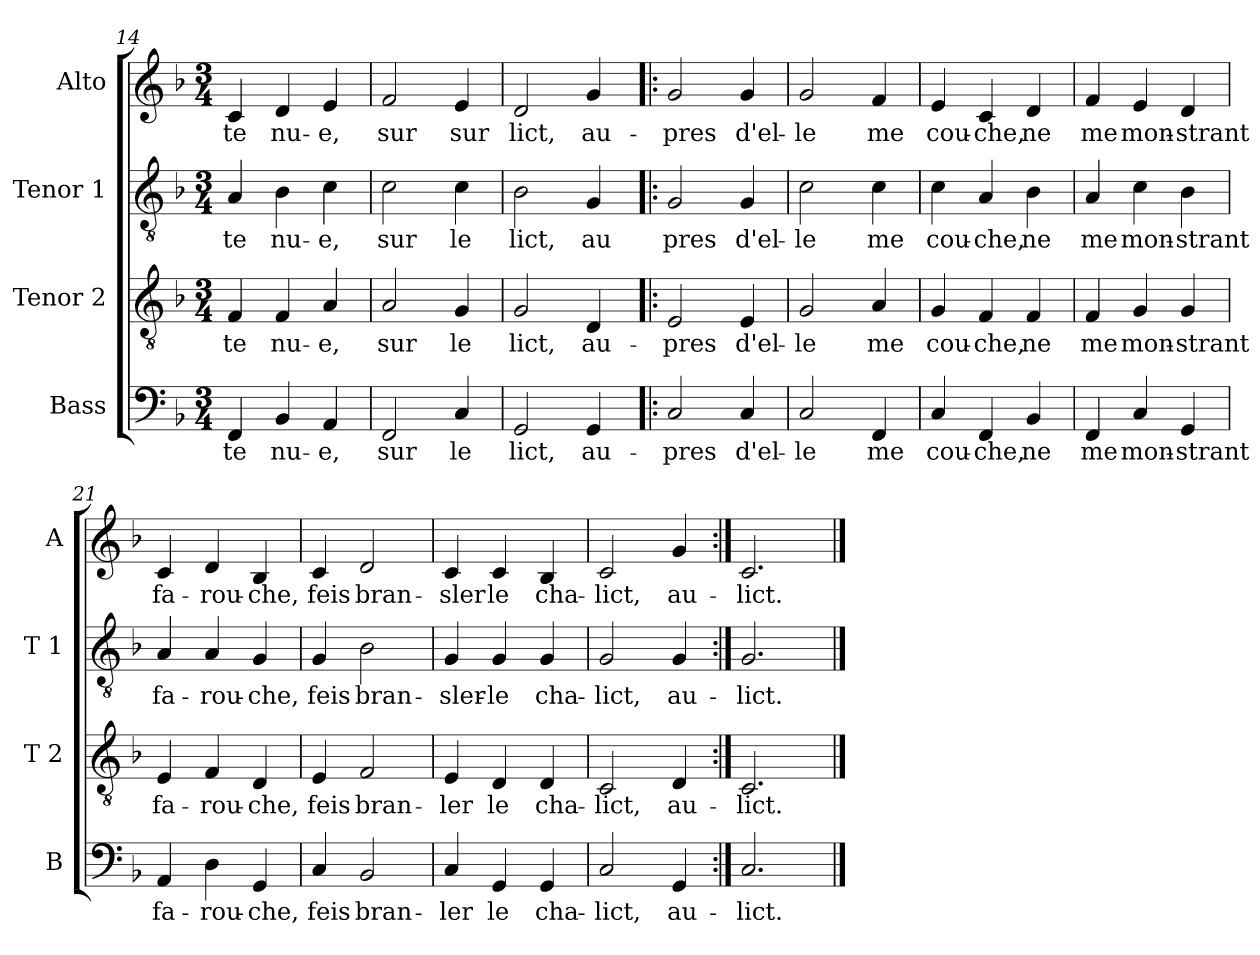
**kern	**text	**kern	**text	**kern	**text	**kern	**text
*part4	*part4	*part3	*part3	*part2	*part2	*part1	*part1
*staff4	*staff4	*staff3	*staff3	*staff2	*staff2	*staff1	*staff1
*I"Bass	*	*I"Tenor 2	*	*I"Tenor 1	*	*I"Alto	*
*I'B	*	*I'T 2	*	*I'T 1	*	*I'A	*
*clefF4	*	*clefGv2	*	*clefGv2	*	*clefG2	*
*k[b-]	*	*k[b-]	*	*k[b-]	*	*k[b-]	*
*F:	*	*F:	*	*F:	*	*F:	*
*M3/4	*	*M3/4	*	*M3/4	*	*M3/4	*
=14	=14	=14	=14	=14	=14	=14	=14
!	!LO:LY:b	!	!LO:LY:b	!	!LO:LY:b	!	!LO:LY:b
4FF/	-te	4F/	-te	4A/	-te	4c/	-te
!	!LO:LY:b	!	!LO:LY:b	!	!LO:LY:b	!	!LO:LY:b
4BB-/	nu-	4F/	nu-	4B-\	nu-	4d/	nu-
!	!LO:LY:b	!	!LO:LY:b	!	!LO:LY:b	!	!LO:LY:b
4AA/	-e,	4A/	-e,	4c\	-e,	4e/	-e,
=15	=15	=15	=15	=15	=15	=15	=15
!	!LO:LY:b	!	!LO:LY:b	!	!LO:LY:b	!	!LO:LY:b
2FF/	sur	2A/	sur	2c\	sur	2f/	sur
!	!LO:LY:b	!	!LO:LY:b	!	!LO:LY:b	!	!LO:LY:b
4C/	le	4G/	le	4c\	le	4e/	sur
=16	=16	=16	=16	=16	=16	=16	=16
!	!LO:LY:b	!	!LO:LY:b	!	!LO:LY:b	!	!LO:LY:b
2GG/	lict,	2G/	lict,	2B-\	lict,	2d/	lict,
!	!LO:LY:b	!	!LO:LY:b	!	!LO:LY:b	!	!LO:LY:b
4GG/	au-	4D/	au-	4G/	au	4g/	au-
!!LO:LB:g=z
=17!|:	=17!|:	=17!|:	=17!|:	=17!|:	=17!|:	=17!|:	=17!|:
!	!LO:LY:b	!	!LO:LY:b	!	!LO:LY:b	!	!LO:LY:b
2C/	-pres	2E/	-pres	2G/	pres	2g/	-pres
!	!LO:LY:b	!	!LO:LY:b	!	!LO:LY:b	!	!LO:LY:b
4C/	d'el-	4E/	d'el-	4G/	d'el-	4g/	d'el-
=18	=18	=18	=18	=18	=18	=18	=18
!	!LO:LY:b	!	!LO:LY:b	!	!LO:LY:b	!	!LO:LY:b
2C/	-le	2G/	-le	2c\	-le	2g/	-le
!	!LO:LY:b	!	!LO:LY:b	!	!LO:LY:b	!	!LO:LY:b
4FF/	me	4A/	me	4c\	me	4f/	me
=19	=19	=19	=19	=19	=19	=19	=19
!	!LO:LY:b	!	!LO:LY:b	!	!LO:LY:b	!	!LO:LY:b
4C/	cou-	4G/	cou-	4c\	cou-	4e/	cou-
!	!LO:LY:b	!	!LO:LY:b	!	!LO:LY:b	!	!LO:LY:b
4FF/	-che,	4F/	-che,	4A/	-che,	4c/	-che,
!	!LO:LY:b	!	!LO:LY:b	!	!LO:LY:b	!	!LO:LY:b
4BB-/	ne	4F/	ne	4B-\	ne	4d/	ne
=20	=20	=20	=20	=20	=20	=20	=20
!	!LO:LY:b	!	!LO:LY:b	!	!LO:LY:b	!	!LO:LY:b
4FF/	me	4F/	me	4A/	me	4f/	me
!	!LO:LY:b	!	!LO:LY:b	!	!LO:LY:b	!	!LO:LY:b
4C/	mon-	4G/	mon-	4c\	mon-	4e/	mon-
!	!LO:LY:b	!	!LO:LY:b	!	!LO:LY:b	!	!LO:LY:b
4GG/	-strant	4G/	-strant	4B-\	-strant	4d/	-strant
=21	=21	=21	=21	=21	=21	=21	=21
!	!LO:LY:b	!	!LO:LY:b	!	!LO:LY:b	!	!LO:LY:b
4AA/	fa-	4E/	fa-	4A/	fa-	4c/	fa-
!	!LO:LY:b	!	!LO:LY:b	!	!LO:LY:b	!	!LO:LY:b
4D\	-rou-	4F/	-rou-	4A/	-rou-	4d/	-rou-
!	!LO:LY:b	!	!LO:LY:b	!	!LO:LY:b	!	!LO:LY:b
4GG/	-che,	4D/	-che,	4G/	-che,	4B-/	-che,
!!LO:LB:g=z
=22	=22	=22	=22	=22	=22	=22	=22
!	!LO:LY:b	!	!LO:LY:b	!	!LO:LY:b	!	!LO:LY:b
4C/	feis	4E/	feis	4G/	feis	4c/	feis
!	!LO:LY:b	!	!LO:LY:b	!	!LO:LY:b	!	!LO:LY:b
2BB-/	bran-	2F/	bran-	2B-\	bran-	2d/	bran-
=23	=23	=23	=23	=23	=23	=23	=23
!	!LO:LY:b	!	!LO:LY:b	!	!LO:LY:b	!	!LO:LY:b
4C/	-ler	4E/	-ler	4G/	-sler-	4c/	-sler
!	!LO:LY:b	!	!LO:LY:b	!	!LO:LY:b	!	!LO:LY:b
4GG/	le	4D/	le	4G/	-le	4c/	le
!	!LO:LY:b	!	!LO:LY:b	!	!LO:LY:b	!	!LO:LY:b
4GG/	cha-	4D/	cha-	4G/	cha-	4B-/	cha-
=24	=24	=24	=24	=24	=24	=24	=24
!	!LO:LY:b	!	!LO:LY:b	!	!LO:LY:b	!	!LO:LY:b
2C/	-lict,	2C/	-lict,	2G/	-lict,	2c/	-lict,
!	!LO:LY:b	!	!LO:LY:b	!	!LO:LY:b	!	!LO:LY:b
4GG/	au-	4D/	au-	4G/	au-	4g/	au-
=25:|!	=25:|!	=25:|!	=25:|!	=25:|!	=25:|!	=25:|!	=25:|!
!	!LO:LY:b	!	!LO:LY:b	!	!LO:LY:b	!	!LO:LY:b
2.C/	-lict.	2.C/	-lict.	2.G/	-lict.	2.c/	-lict.
==	==	==	==	==	==	==	==
*-	*-	*-	*-	*-	*-	*-	*-
